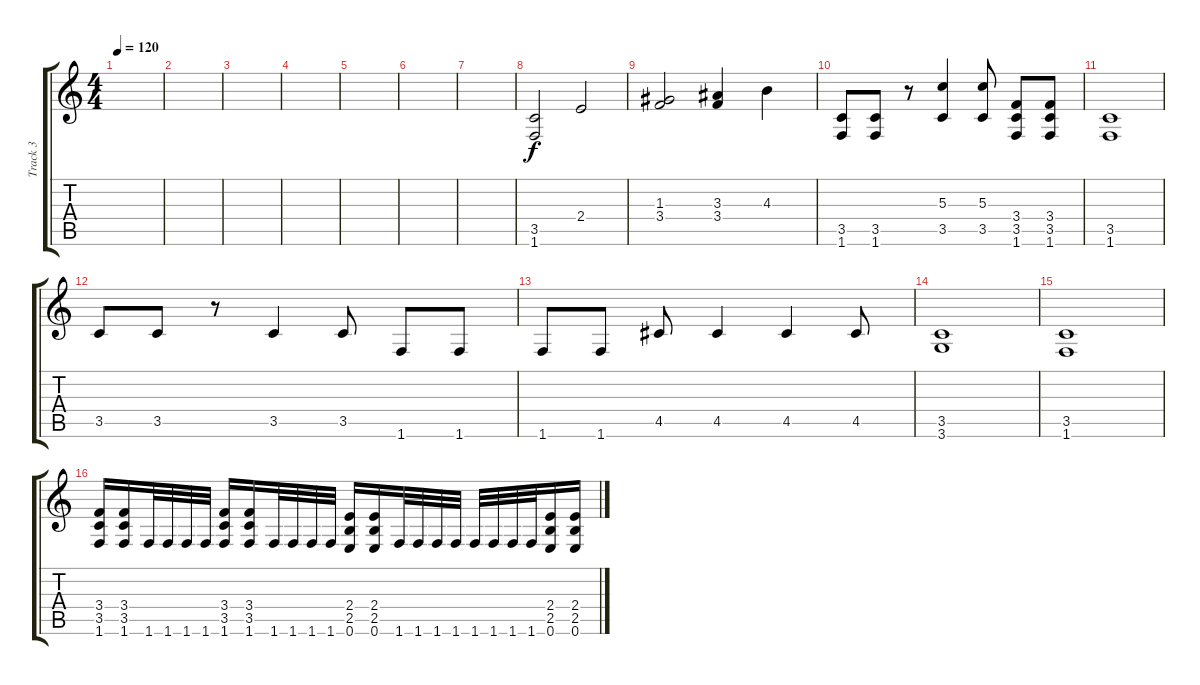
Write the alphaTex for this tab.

\track ("Track 3" "Track 3") {instrument overdrivenguitar}
\staff {score tabs}
\tuning (E4 B3 G3 D3 A2 E2) {hide}
\ts (4 4)
\tempo 120
\clef g2
\ks c
|
|
|
|
|
|
|
(3.5 1.6).2 2.4.2 |
(1.3 3.4).2 (3.3 3.4).4 4.3.4 |
(3.5 1.6).8 (3.5 1.6).8 r.8 (5.3 3.5).4 (5.3 3.5).8 (3.4 3.5 1.6).8 (3.4 3.5 1.6).8 |
(3.5 1.6).1 |
3.5.8 3.5.8 r.8 3.5.4 3.5.8 1.6.8 1.6.8 |
1.6.8 1.6.8 4.5.8 4.5.4 4.5.4 4.5.8 |
(3.5 3.6).1 |
(3.5 1.6).1 |
(3.4 3.5 1.6).16{volume 13} (3.4 3.5 1.6).16 1.6.32 1.6.32 1.6.32 1.6.32 (3.4 3.5 1.6).16 (3.4 3.5 1.6).16 1.6.32 1.6.32 1.6.32 1.6.32 (2.4 2.5 0.6).16 (2.4 2.5 0.6).16 1.6.32 1.6.32 1.6.32 1.6.32 1.6.32 1.6.32 1.6.32 1.6.32 (2.4 2.5 0.6).16 (2.4 2.5 0.6).16
